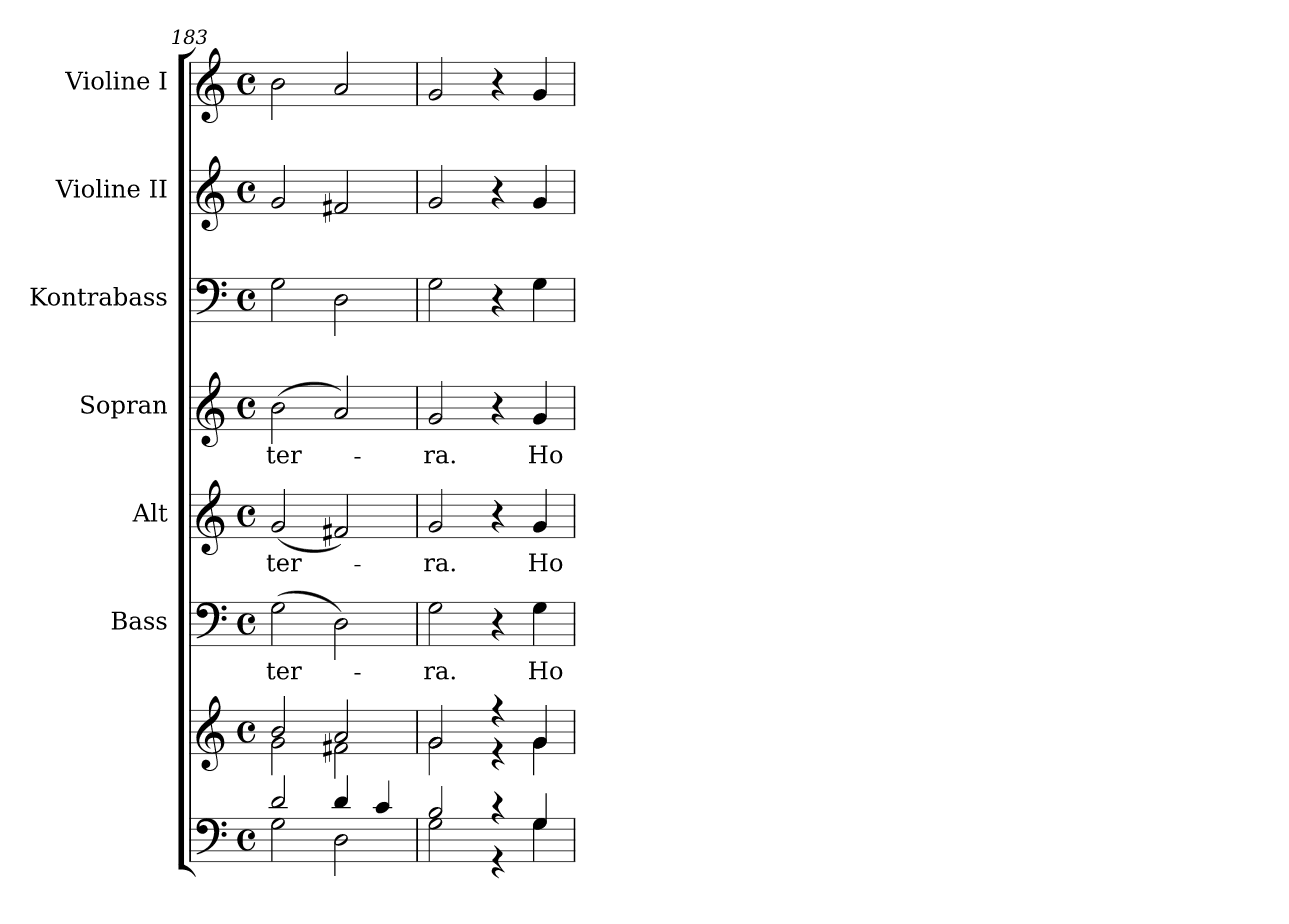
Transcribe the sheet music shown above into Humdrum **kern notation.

**kern	**kern	**kern	**text	**kern	**text	**kern	**text	**kern	**kern	**kern
*part7	*part7	*part6	*part6	*part5	*part5	*part4	*part4	*part3	*part2	*part1
*staff8	*staff7	*staff6	*staff6	*staff5	*staff5	*staff4	*staff4	*staff3	*staff2	*staff1
*	*	*I"Bass	*	*I"Alt	*	*I"Sopran	*	*I"Kontrabass	*I"Violine II	*I"Violine I
*	*	*I'B.	*	*I'A.	*	*I'S.	*	*I'Kb.	*I'Vl. II	*I'Vl. I
*clefF4	*clefG2	*clefF4	*	*clefG2	*	*clefG2	*	*clefF4	*clefG2	*clefG2
*	*	*	*	*	*	*	*	*ITrd7c12	*	*
*k[]	*k[]	*k[]	*	*k[]	*	*k[]	*	*k[]	*k[]	*k[]
*C:	*C:	*C:	*	*C:	*	*C:	*	*C:	*C:	*C:
*M4/4	*M4/4	*M4/4	*	*M4/4	*	*M4/4	*	*M4/4	*M4/4	*M4/4
*met(c)	*met(c)	*met(c)	*	*met(c)	*	*met(c)	*	*met(c)	*met(c)	*met(c)
=183	=183	=183	=183	=183	=183	=183	=183	=183	=183	=183
*^	*^	*	*	*	*	*	*	*	*	*
!	!	!	!	!	!LO:LY:b	!	!LO:LY:b	!	!LO:LY:b	!	!	!
2d/	2G\	2b/	2g\	(>2G\	ter-	(<2g/	ter-	(>2b\	ter-	2GG\	2g/	2b\
4d/	2D\	2a/	2f#X\	2D\)	.	2f#X/)	.	2a/)	.	2DD\	2f#X/	2a/
4c/	.	.	.	.	.	.	.	.	.	.	.	.
=184	=184	=184	=184	=184	=184	=184	=184	=184	=184	=184	=184	=184
!	!	!	!	!	!LO:LY:b	!	!LO:LY:b	!	!LO:LY:b	!	!	!
2B/	2G\	2g/	2g\	2G\	-ra.	2g/	-ra.	2g/	-ra.	2GG\	2g/	2g/
4r	4r	4r	4r	4r	.	4r	.	4r	.	4r	4r	4r
!	!	!	!	!	!LO:LY:b	!	!LO:LY:b	!	!LO:LY:b	!	!	!
4G/	4G\	4g/	4g\	4G\	Ho-	4g/	Ho-	4g/	Ho-	4GG\	4g/	4g/
*v	*v	*	*	*	*	*	*	*	*	*	*	*
*	*v	*v	*	*	*	*	*	*	*	*	*
=	=	=	=	=	=	=	=	=	=	=
*-	*-	*-	*-	*-	*-	*-	*-	*-	*-	*-
